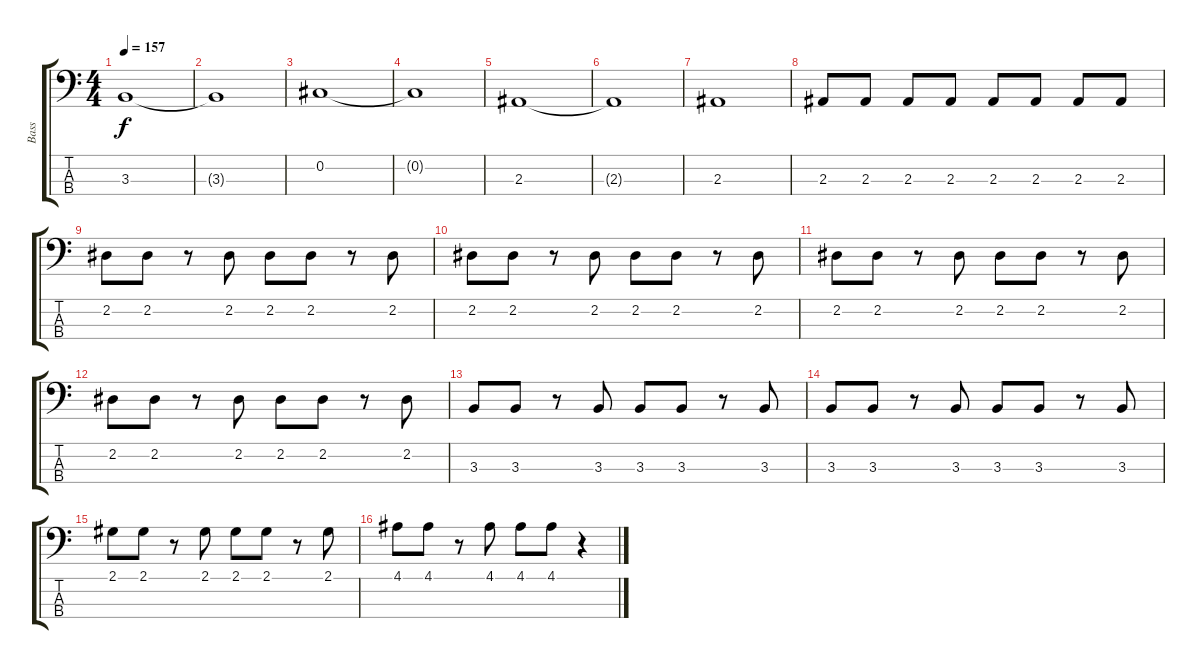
\track ("Bass" "Bass") {instrument electricbassfinger}
\staff {score tabs}
\tuning (Gb2 Db2 Ab1 Eb1) {hide}
\ts (4 4)
\tempo 157
\clef f4
\ks c
3.3.1{dy f} |
3.3{t}.1 |
0.2.1 |
0.2{t}.1 |
2.3.1 |
2.3{t}.1 |
2.3.1 |
2.3.8 2.3.8 2.3.8 2.3.8 2.3.8 2.3.8 2.3.8 2.3.8 |
2.2.8 2.2.8 r.8 2.2.8 2.2.8 2.2.8 r.8 2.2.8 |
2.2.8 2.2.8 r.8 2.2.8 2.2.8 2.2.8 r.8 2.2.8 |
2.2.8 2.2.8 r.8 2.2.8 2.2.8 2.2.8 r.8 2.2.8 |
2.2.8 2.2.8 r.8 2.2.8 2.2.8 2.2.8 r.8 2.2.8 |
3.3.8 3.3.8 r.8 3.3.8 3.3.8 3.3.8 r.8 3.3.8 |
3.3.8 3.3.8 r.8 3.3.8 3.3.8 3.3.8 r.8 3.3.8 |
2.1.8 2.1.8 r.8 2.1.8 2.1.8 2.1.8 r.8 2.1.8 |
4.1.8 4.1.8 r.8 4.1.8 4.1.8 4.1.8 r.4
